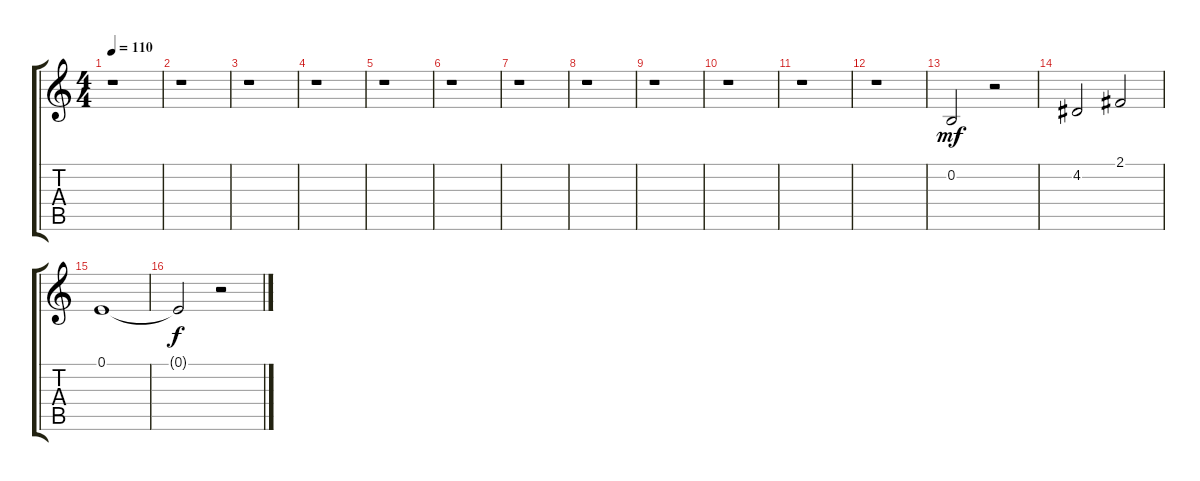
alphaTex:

\track "" {instrument stringensemble1}
\staff {score tabs}
\tuning (E4 B3 G3 D3 A2 E2) {hide}
\ts (4 4)
\tempo 110
\clef g2
\ks c
r.1{dy mf} |
r.1 |
r.1 |
r.1 |
r.1 |
r.1 |
r.1 |
r.1 |
r.1 |
r.1 |
r.1 |
r.1 |
0.2.2 r.2 |
4.2.2 2.1.2 |
0.1.1 |
0.1{t}.2{dy f} r.2
